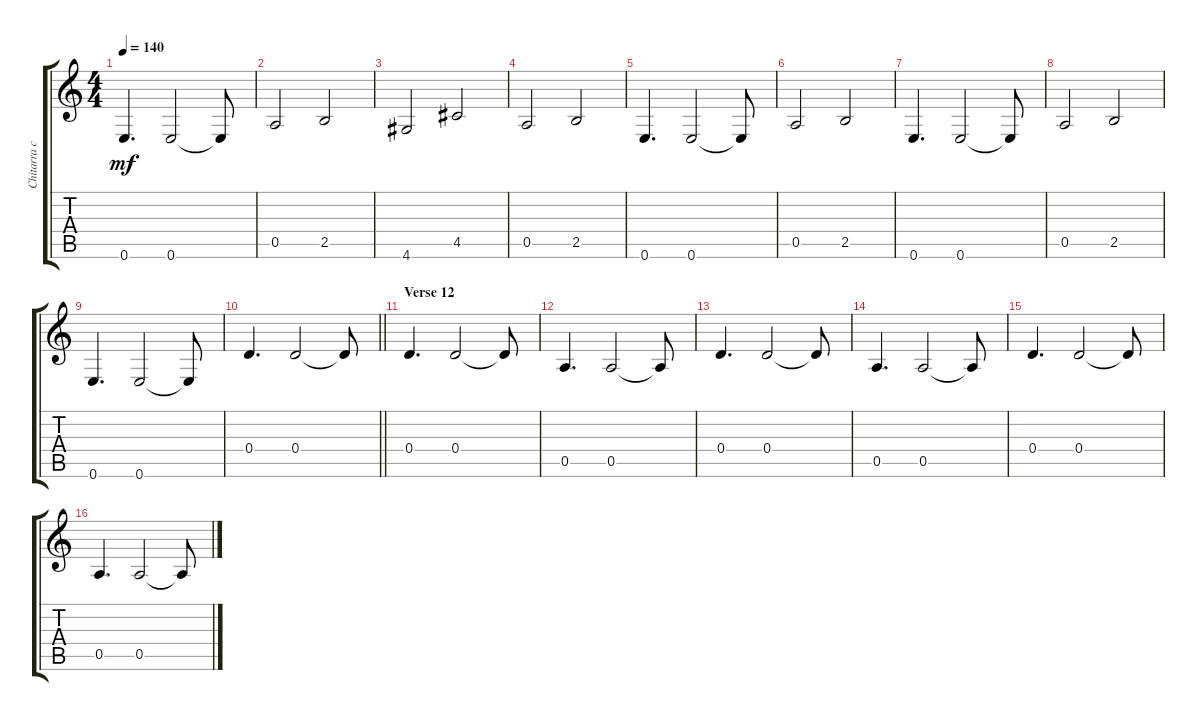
\track ("Chitarra classica 1" "Chitarra c") {instrument acousticguitarnylon}
\staff {score tabs}
\tuning (E4 B3 G3 D3 A2 E2) {hide}
\ts (4 4)
\tempo 140
\clef g2
\ks c
0.6.4{d dy mf} 0.6.2 0.6{t}.8 |
0.5.2 2.5.2 |
4.6.2 4.5.2 |
0.5.2 2.5.2 |
0.6.4{d} 0.6.2 0.6{t}.8 |
0.5.2 2.5.2 |
0.6.4{d} 0.6.2 0.6{t}.8 |
0.5.2 2.5.2 |
0.6.4{d} 0.6.2 0.6{t}.8 |
\barLineRight lightlight
0.4.4{d} 0.4.2 0.4{t}.8 |
\section ("" "Verse 12")
0.4.4{d} 0.4.2 0.4{t}.8 |
0.5.4{d} 0.5.2 0.5{t}.8 |
0.4.4{d} 0.4.2 0.4{t}.8 |
0.5.4{d} 0.5.2 0.5{t}.8 |
0.4.4{d} 0.4.2 0.4{t}.8 |
0.5.4{d} 0.5.2 0.5{t}.8
